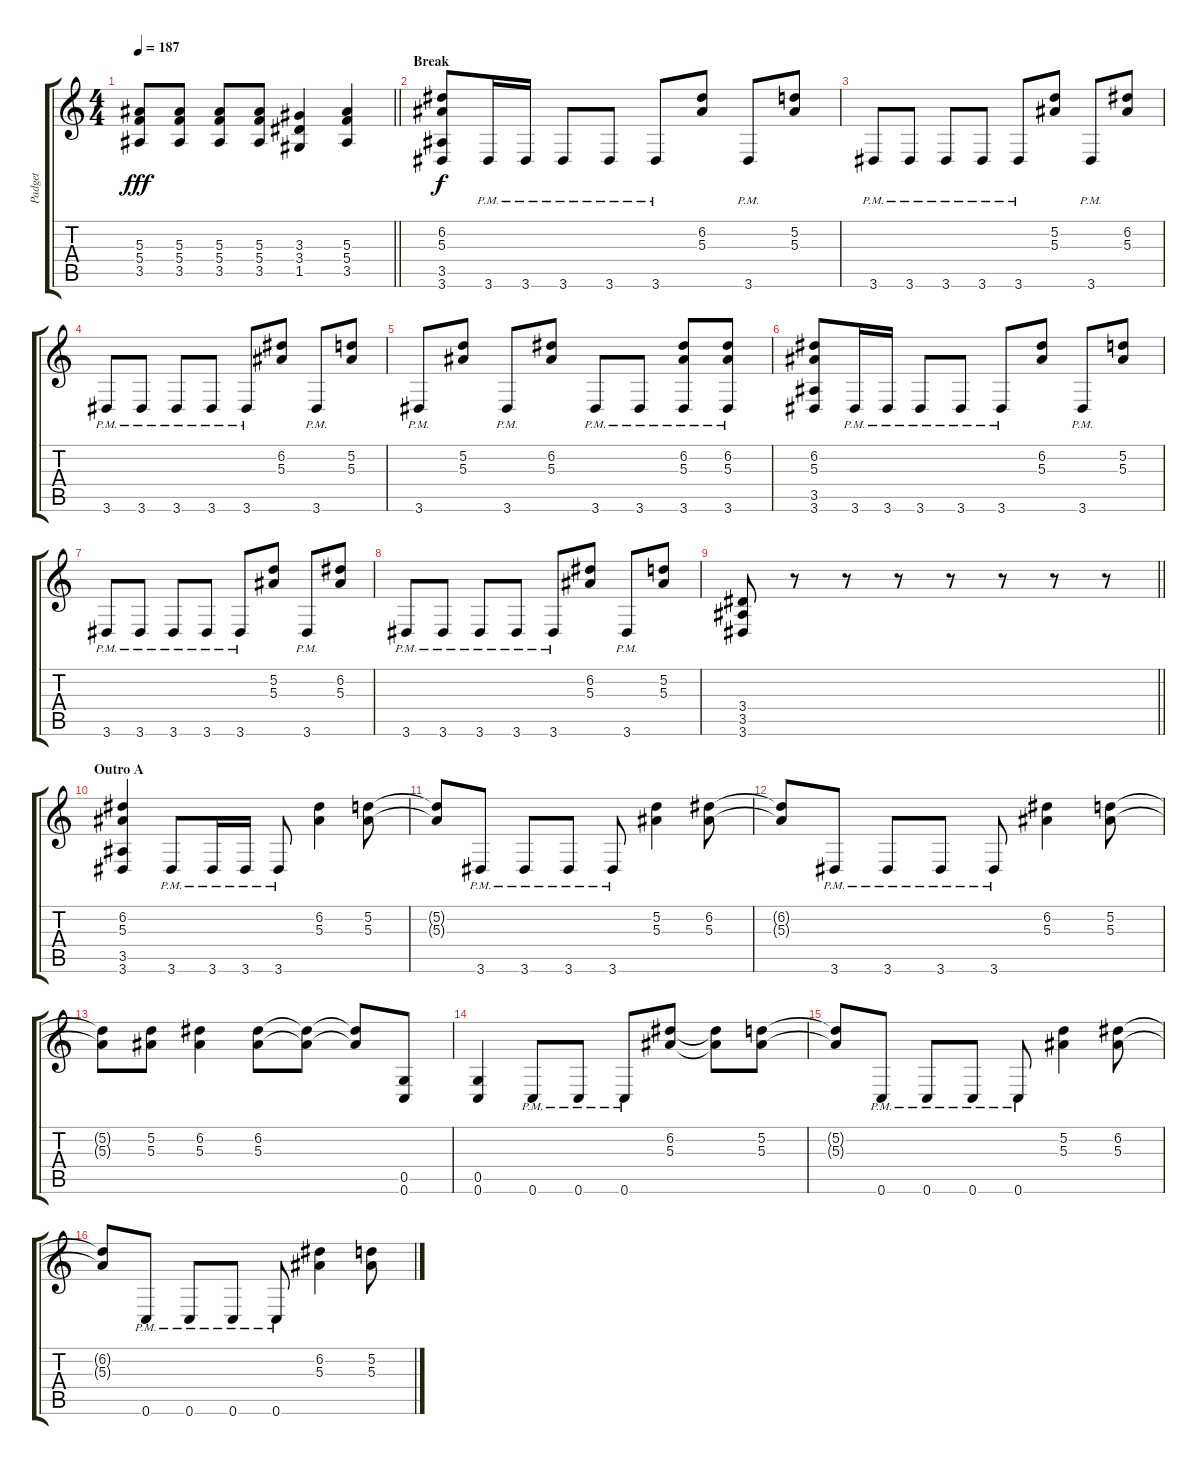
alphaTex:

\track ("Padget" "Padget") {instrument overdrivenguitar}
\staff {score tabs}
\tuning (D4 A3 F3 C3 G2 C2) {hide}
\ts (4 4)
\tempo 187
\clef g2
\barLineRight lightlight
\ks c
(5.3 5.4 3.5).8{dy fff} (5.3 5.4 3.5).8 (5.3 5.4 3.5).8 (5.3 5.4 3.5).8 (3.3 3.4 1.5).4 (5.3 5.4 3.5).4 |
\section ("" "Break")
(6.2 5.3 3.5 3.6).8{dy f} 3.6{pm}.16 3.6{pm}.16 3.6{pm}.8 3.6{pm}.8 3.6{pm}.8 (6.2 5.3).8 3.6{pm}.8 (5.2 5.3).8 |
3.6{pm}.8 3.6{pm}.8 3.6{pm}.8 3.6{pm}.8 3.6{pm}.8 (5.2 5.3).8 3.6{pm}.8 (6.2 5.3).8 |
3.6{pm}.8 3.6{pm}.8 3.6{pm}.8 3.6{pm}.8 3.6{pm}.8 (6.2 5.3).8 3.6{pm}.8 (5.2 5.3).8 |
3.6{pm}.8 (5.2 5.3).8 3.6{pm}.8 (6.2 5.3).8 3.6{pm}.8 3.6{pm}.8 (6.2 5.3 3.6{pm}).8 (6.2 5.3 3.6{pm}).8 |
(6.2 5.3 3.5 3.6).8 3.6{pm}.16 3.6{pm}.16 3.6{pm}.8 3.6{pm}.8 3.6{pm}.8 (6.2 5.3).8 3.6{pm}.8 (5.2 5.3).8 |
3.6{pm}.8 3.6{pm}.8 3.6{pm}.8 3.6{pm}.8 3.6{pm}.8 (5.2 5.3).8 3.6{pm}.8 (6.2 5.3).8 |
3.6{pm}.8 3.6{pm}.8 3.6{pm}.8 3.6{pm}.8 3.6{pm}.8 (6.2 5.3).8 3.6{pm}.8 (5.2 5.3).8 |
\barLineRight lightlight
(3.4 3.5 3.6).8 r.8 r.8 r.8 r.8 r.8 r.8 r.8 |
\section ("" "Outro A")
(6.2 5.3 3.5 3.6).4 3.6{pm}.8 3.6{pm}.16 3.6{pm}.16 3.6{pm}.8 (6.2 5.3).4 (5.2 5.3).8 |
(5.2{t} 5.3{t}).8 3.6{pm}.8 3.6{pm}.8 3.6{pm}.8 3.6{pm}.8 (5.2 5.3).4 (6.2 5.3).8 |
(6.2{t} 5.3{t}).8 3.6{pm}.8 3.6{pm}.8 3.6{pm}.8 3.6{pm}.8 (6.2 5.3).4 (5.2 5.3).8 |
(5.2{t} 5.3{t}).8 (5.2 5.3).8 (6.2 5.3).4 (6.2 5.3).8 (6.2{t} 5.3{t}).8 (6.2{t} 5.3{t}).8 (0.5 0.6).8 |
(0.5 0.6).4 0.6{pm}.8 0.6{pm}.8 0.6{pm}.8 (6.2 5.3).8 (6.2{t} 5.3{t}).8 (5.2 5.3).8 |
(5.2{t} 5.3{t}).8 0.6{pm}.8 0.6{pm}.8 0.6{pm}.8 0.6{pm}.8 (5.2 5.3).4 (6.2 5.3).8 |
(6.2{t} 5.3{t}).8 0.6{pm}.8 0.6{pm}.8 0.6{pm}.8 0.6{pm}.8 (6.2 5.3).4 (5.2 5.3).8
